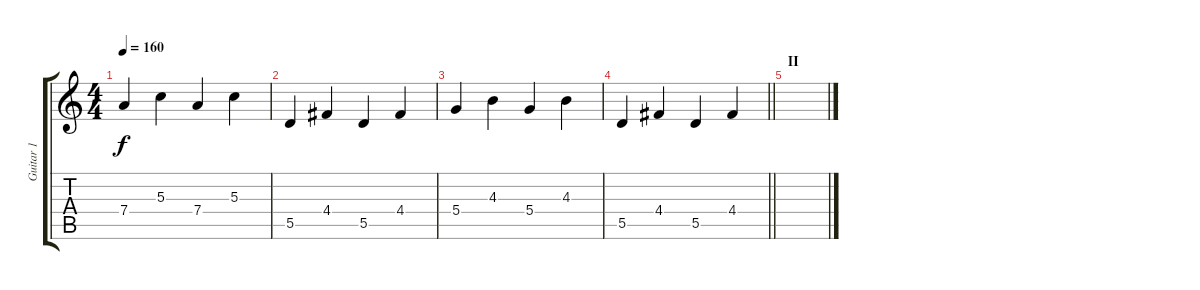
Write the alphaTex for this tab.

\track ("Guitar 1" "Guitar 1") {instrument electricguitarclean}
\staff {score tabs}
\tuning (E4 B3 G3 D3 A2 E2) {hide}
\ts (4 4)
\tempo 160
\clef g2
\ks c
7.4.4{dy f} 5.3.4 7.4.4 5.3.4 |
5.5.4 4.4.4 5.5.4 4.4.4 |
5.4.4 4.3.4 5.4.4 4.3.4 |
\barLineRight lightlight
5.5.4 4.4.4 5.5.4 4.4.4 |
\section ("" "II")
